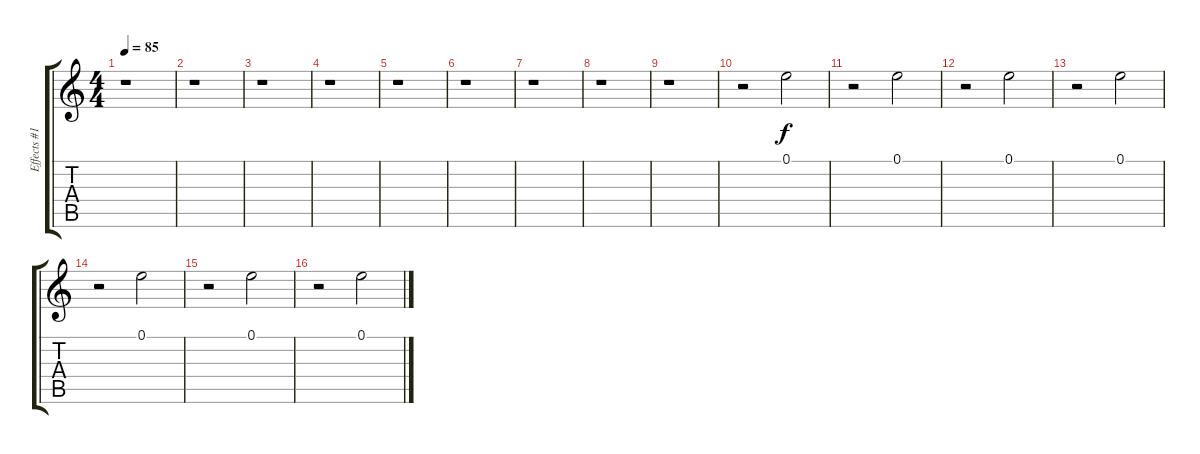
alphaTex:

\track ("Effects #1" "Effects #1") {instrument overdrivenguitar}
\staff {score tabs}
\tuning (E4 B3 G3 D3 A2 E2) {hide}
\ts (4 4)
\tempo 85
\clef g2
\ks c
r.1{dy f} |
r.1 |
r.1 |
r.1 |
r.1 |
r.1 |
r.1 |
r.1 |
r.1 |
r.2 0.1.2{volume 2} |
r.2 0.1.2{volume 2} |
r.2 0.1.2{volume 2} |
r.2 0.1.2{volume 2} |
r.2 0.1.2{volume 2} |
r.2 0.1.2{volume 2} |
r.2 0.1.2{volume 2}
